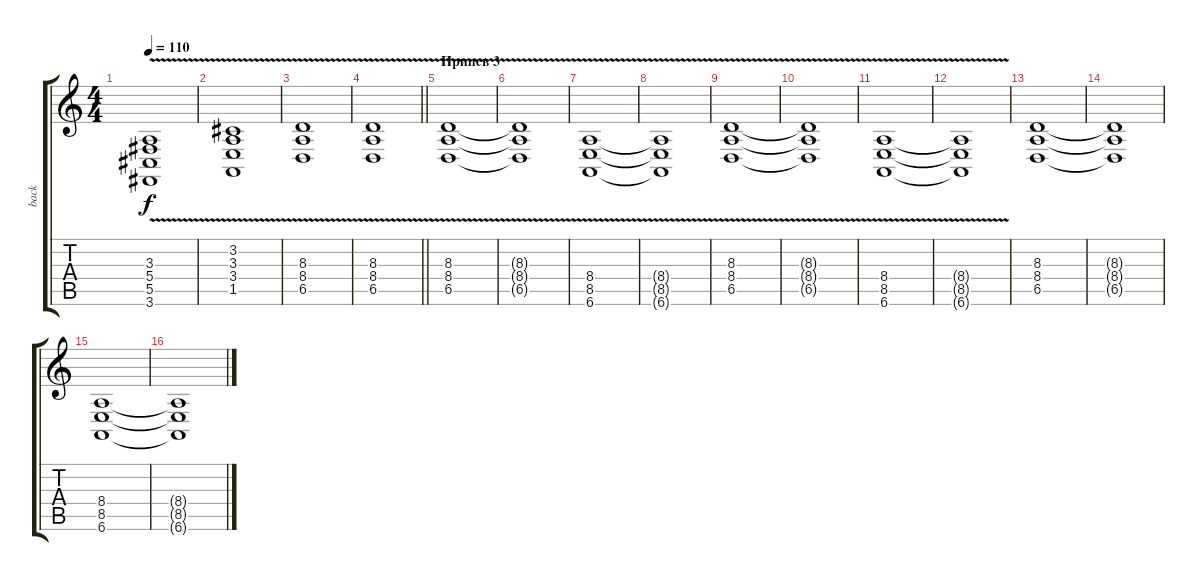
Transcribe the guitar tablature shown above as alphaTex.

\track ("back" "back") {instrument whistle}
\staff {score tabs}
\tuning (Eb4 Bb3 Gb3 Db3 Ab2 Eb2) {hide}
\ts (4 4)
\tempo 110
\clef g2
\ks c
(3.3{v} 5.4 5.5 3.6).1{dy f} |
(3.2 3.3{v} 3.4 1.5).1 |
(8.3{v} 8.4 6.5).1 |
\barLineRight lightlight
(8.3{v} 8.4 6.5).1 |
\section ("" "Припев 3")
(8.3{v} 8.4 6.5).1 |
(8.3{t} 8.4{t} 6.5{t}).1 |
(8.4{v} 8.5 6.6).1 |
(8.4{t} 8.5{t} 6.6{t}).1 |
(8.3{v} 8.4 6.5).1 |
(8.3{t} 8.4{t} 6.5{t}).1 |
(8.4{v} 8.5 6.6).1 |
(8.4{t} 8.5{t} 6.6{t}).1 |
(8.3 8.4 6.5).1 |
(8.3{t} 8.4{t} 6.5{t}).1 |
(8.4 8.5 6.6).1 |
(8.4{t} 8.5{t} 6.6{t}).1
